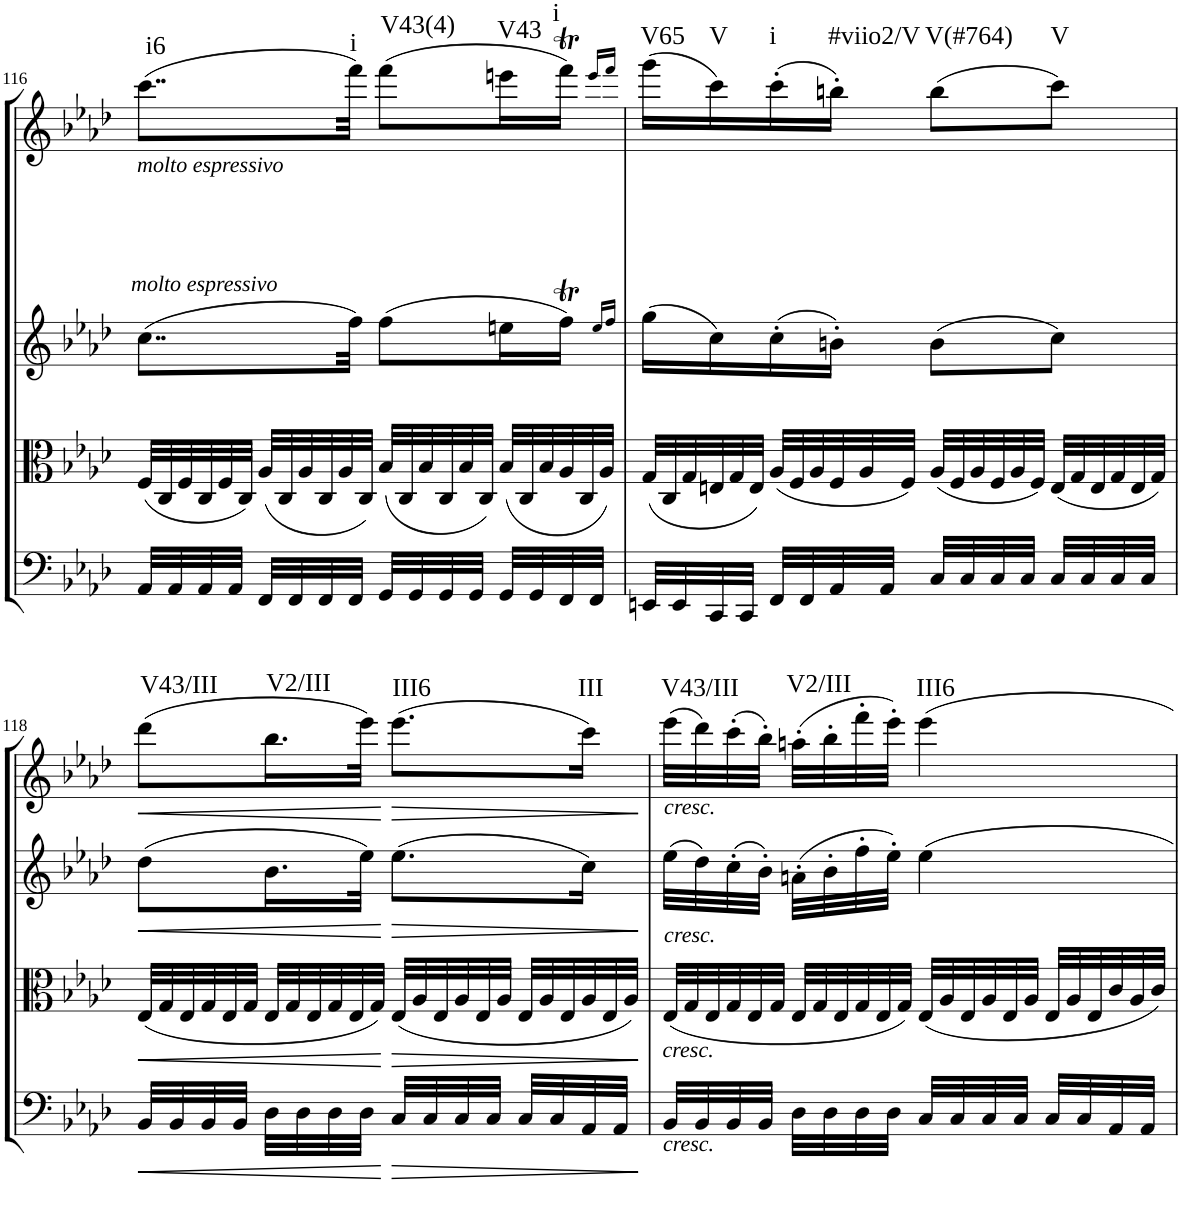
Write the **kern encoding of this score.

**kern	**dynam	**kern	**dynam	**kern	**dynam	**kern	**dynam	**harte
*part4	*part4	*part3	*part3	*part2	*part2	*part1	*part1	*part1
*staff4	*staff4	*staff3	*staff3	*staff2	*staff2	*staff1	*staff1	*
*I"Cello	*	*I"Viola	*	*I"2nd Violin	*	*I"1st Violin	*	*
*	*	*I'Vla	*	*I'Vln	*	*I'Vln	*	*
!!LO:PB:g=z
*clefF4	*	*clefC3	*	*clefG2	*	*clefG2	*	*
*k[b-e-a-d-]	*	*k[b-e-a-d-]	*	*k[b-e-a-d-]	*	*k[b-e-a-d-]	*	*
*f:	*	*f:	*	*f:	*	*f:	*	*
*M2/4	*	*M2/4	*	*M2/4	*	*M2/4	*	*
*	*	*Xtuplet	*	*	*	*	*	*
=116	=116	=116	=116	=116	=116	=116	=116	=116
!	!	!	!	!	!	!LO:TX:b:i:t=molto espressivo	!	!
!	!	!	!	!	!	!LO:TX:b:i:t=molto espressivo	!	!LO:H:kt=i6
32AA-/LLL	.	(48F/LLL	.	(8..cc\L	.	(8..ccc\L	.	N
.	.	48C/	.	.	.	.	.	.
32AA-/	.	.	.	.	.	.	.	.
.	.	48F/	.	.	.	.	.	.
32AA-/	.	48C/	.	.	.	.	.	.
.	.	48F/	.	.	.	.	.	.
32AA-/JJJ	.	.	.	.	.	.	.	.
.	.	48C/JJJ)	.	.	.	.	.	.
32FF/LLL	.	(48A-/LLL	.	.	.	.	.	.
.	.	48C/	.	.	.	.	.	.
32FF/	.	.	.	.	.	.	.	.
.	.	48A-/	.	.	.	.	.	.
32FF/	.	48C/	.	.	.	.	.	.
.	.	48A-/	.	.	.	.	.	.
!	!	!	!	!	!	!	!	!LO:H:kt=i
32FF/JJJ	.	.	.	32ff\Jkk)	.	32fff\Jkk)	.	N
.	.	48C/JJJ)	.	.	.	.	.	.
!	!	!	!	!	!	!	!	!LO:H:kt=V43(4)
32GG/LLL	.	(48B-/LLL	.	(8ff\L	.	(8fff\L	.	N
.	.	48C/	.	.	.	.	.	.
32GG/	.	.	.	.	.	.	.	.
.	.	48B-/	.	.	.	.	.	.
32GG/	.	48C/	.	.	.	.	.	.
.	.	48B-/	.	.	.	.	.	.
32GG/JJJ	.	.	.	.	.	.	.	.
.	.	48C/JJJ)	.	.	.	.	.	.
!	!	!	!	!	!	!	!	!LO:H:kt=V43
32GG/LLL	.	(48B-/LLL	.	16een\L	.	16eeen\L	.	N
.	.	48C/	.	.	.	.	.	.
32GG/	.	.	.	.	.	.	.	.
.	.	48B-/	.	.	.	.	.	.
!	!	!	!	!	!	!	!	!LO:H:kt=i
32FF/	.	48A-/	.	16ffT\JJ)	.	16fffT\JJ)	.	N
.	.	48C/	.	.	.	.	.	.
32FF/JJJ	.	.	.	.	.	.	.	.
.	.	48A-/JJJ)	.	.	.	.	.	.
.	.	.	.	16qee/LL	.	16qeee/LL	.	.
.	.	.	.	16qff/JJ	.	16qfff/JJ	.	.
=117	=117	=117	=117	=117	=117	=117	=117	=117
!	!	!	!	!	!	!	!	!LO:H:kt=V65
32EEn/LLL	.	(48G/LLL	.	(16gg\LL	.	(16ggg\LL	.	N
.	.	48C/	.	.	.	.	.	.
32EE/	.	.	.	.	.	.	.	.
.	.	48G/	.	.	.	.	.	.
!	!	!	!	!	!	!	!	!LO:H:kt=V
32CC/	.	48En/	.	16cc\)	.	16ccc\)	.	N
.	.	48G/	.	.	.	.	.	.
32CC/JJJ	.	.	.	.	.	.	.	.
.	.	48E/JJJ)	.	.	.	.	.	.
!	!	!	!	!	!	!	!	!LO:H:kt=i
32FF/LLL	.	(48A-/LLL	.	(16cc'\	.	(16ccc'\	.	N
.	.	48F/	.	.	.	.	.	.
32FF/	.	.	.	.	.	.	.	.
.	.	48A-/	.	.	.	.	.	.
!	!	!	!	!	!	!	!	!LO:H:kt=#viio2/V
32AA-/	.	48F/	.	16bn'\JJ)	.	16bbn'\JJ)	.	N
.	.	48A-/	.	.	.	.	.	.
32AA-/JJJ	.	.	.	.	.	.	.	.
.	.	48F/JJJ)	.	.	.	.	.	.
!	!	!	!	!	!	!	!	!LO:H:kt=V(#764)
32C/LLL	.	(48A-/LLL	.	(8b\L	.	(8bb\L	.	N
.	.	48F/	.	.	.	.	.	.
32C/	.	.	.	.	.	.	.	.
.	.	48A-/	.	.	.	.	.	.
32C/	.	48F/	.	.	.	.	.	.
.	.	48A-/	.	.	.	.	.	.
32C/JJJ	.	.	.	.	.	.	.	.
.	.	48F/JJJ)	.	.	.	.	.	.
!	!	!	!	!	!	!	!	!LO:H:kt=V
32C/LLL	.	(48E/LLL	.	8cc\J)	.	8ccc\J)	.	N
.	.	48G/	.	.	.	.	.	.
32C/	.	.	.	.	.	.	.	.
.	.	48E/	.	.	.	.	.	.
32C/	.	48G/	.	.	.	.	.	.
.	.	48E/	.	.	.	.	.	.
32C/JJJ	.	.	.	.	.	.	.	.
.	.	48G/JJJ)	.	.	.	.	.	.
!!LO:LB:g=z
=118	=118	=118	=118	=118	=118	=118	=118	=118
!	!LO:HP:b	!	!LO:HP:b	!	!LO:HP:b	!	!LO:HP:b	!LO:H:kt=V43/III
32BB-/LLL	<	(48E-/LLL	<	(8dd-\L	<	(8ddd-\L	<	N
.	.	48G/	.	.	.	.	.	.
32BB-/	.	.	.	.	.	.	.	.
.	.	48E-/	.	.	.	.	.	.
32BB-/	.	48G/	.	.	.	.	.	.
.	.	48E-/	.	.	.	.	.	.
32BB-/JJJ	.	.	.	.	.	.	.	.
.	.	48G/JJJ	.	.	.	.	.	.
!	!	!	!	!	!	!	!	!LO:H:kt=V2/III
32D-\LLL	.	48E-/LLL	.	16.b-\L	.	16.bb-\L	.	N
.	.	48G/	.	.	.	.	.	.
32D-\	.	.	.	.	.	.	.	.
.	.	48E-/	.	.	.	.	.	.
32D-\	.	48G/	.	.	.	.	.	.
.	.	48E-/	.	.	.	.	.	.
32D-\JJJ	.	.	.	32ee-\JJk)	.	32eee-\JJk)	.	.
.	.	48G/JJJ)	.	.	.	.	.	.
!	!	!	!	!	!	!	!	!LO:H:kt=III6
32C/LLL	.	(48E-/LLL	.	(8.ee-\L	.	(8.eee-\L	.	N
.	.	48A-/	.	.	.	.	.	.
32C/	.	.	.	.	.	.	.	.
.	.	48E-/	.	.	.	.	.	.
32C/	.	48A-/	.	.	.	.	.	.
.	.	48E-/	.	.	.	.	.	.
32C/JJJ	.	.	.	.	.	.	.	.
.	.	48A-/JJJ	.	.	.	.	.	.
32C/LLL	.	48E-/LLL	.	.	.	.	.	.
.	.	48A-/	.	.	.	.	.	.
32C/	.	.	.	.	.	.	.	.
.	.	48E-/	.	.	.	.	.	.
!	!	!	!	!	!	!	!	!LO:H:kt=III
32AA-/	.	48A-/	.	16cc\Jk)	.	16ccc\Jk)	.	N
.	.	48E-/	.	.	.	.	.	.
32AA-/JJJ	.	.	.	.	.	.	.	.
.	.	48A-/JJJ)	.	.	.	.	.	.
.	[	.	[	.	[	.	[	.
=119	=119	=119	=119	=119	=119	=119	=119	=119
!	!	!	!	!	!	!LO:TX:b:i:t=cresc.	!	!
!	!	!LO:TX:a:i:t=cresc.	!	!	!	!	!	!
!LO:TX:a:i:t=cresc.	!	!	!	!	!	!	!	!LO:H:kt=V43/III
32BB-/LLL	.	(48E-/LLL	.	(32ee-\LLL	.	(32eee-\LLL	.	N
.	.	48G/	.	.	.	.	.	.
!LO:TX:b:i:t=cresc.	!	!	!	!	!	!	!	!
32BB-/	.	.	.	32dd-\)	.	32ddd-\)	.	.
.	.	48E-/	.	.	.	.	.	.
32BB-/	.	48G/	.	(32cc'\	.	(32ccc'\	.	.
.	.	48E-/	.	.	.	.	.	.
32BB-/JJJ	.	.	.	32b-'\JJJ)	.	32bb-'\JJJ)	.	.
.	.	48G/JJJ	.	.	.	.	.	.
!	!	!	!	!	!	!	!	!LO:H:kt=V2/III
32D-\LLL	.	48E-/LLL	.	(32an'\LLL	.	(32aan'\LLL	.	N
.	.	48G/	.	.	.	.	.	.
32D-\	.	.	.	32b-'\	.	32bb-'\	.	.
.	.	48E-/	.	.	.	.	.	.
32D-\	.	48G/	.	32ff'\	.	32fff'\	.	.
.	.	48E-/	.	.	.	.	.	.
32D-\JJJ	.	.	.	32ee-'\JJJ)	.	32eee-'\JJJ)	.	.
.	.	48G/JJJ)	.	.	.	.	.	.
!	!	!	!	!	!	!	!	!LO:H:kt=III6
32C/LLL	.	(48E-/LLL	.	4ee-\	.	4eee-\	.	N
.	.	48A-/	.	.	.	.	.	.
32C/	.	.	.	.	.	.	.	.
.	.	48E-/	.	.	.	.	.	.
32C/	.	48A-/	.	.	.	.	.	.
.	.	48E-/	.	.	.	.	.	.
32C/JJJ	.	.	.	.	.	.	.	.
.	.	48A-/JJJ	.	.	.	.	.	.
32C/LLL	.	48E-/LLL	.	.	.	.	.	.
.	.	48A-/	.	.	.	.	.	.
32C/	.	.	.	.	.	.	.	.
.	.	48E-/	.	.	.	.	.	.
32AA-/	.	48c/	.	.	.	.	.	.
.	.	48A-/	.	.	.	.	.	.
32AA-/JJJ	.	.	.	.	.	.	.	.
.	.	48c/JJJ)	.	.	.	.	.	.
=	=	=	=	=	=	=	=	=
*-	*-	*-	*-	*-	*-	*-	*-	*-
